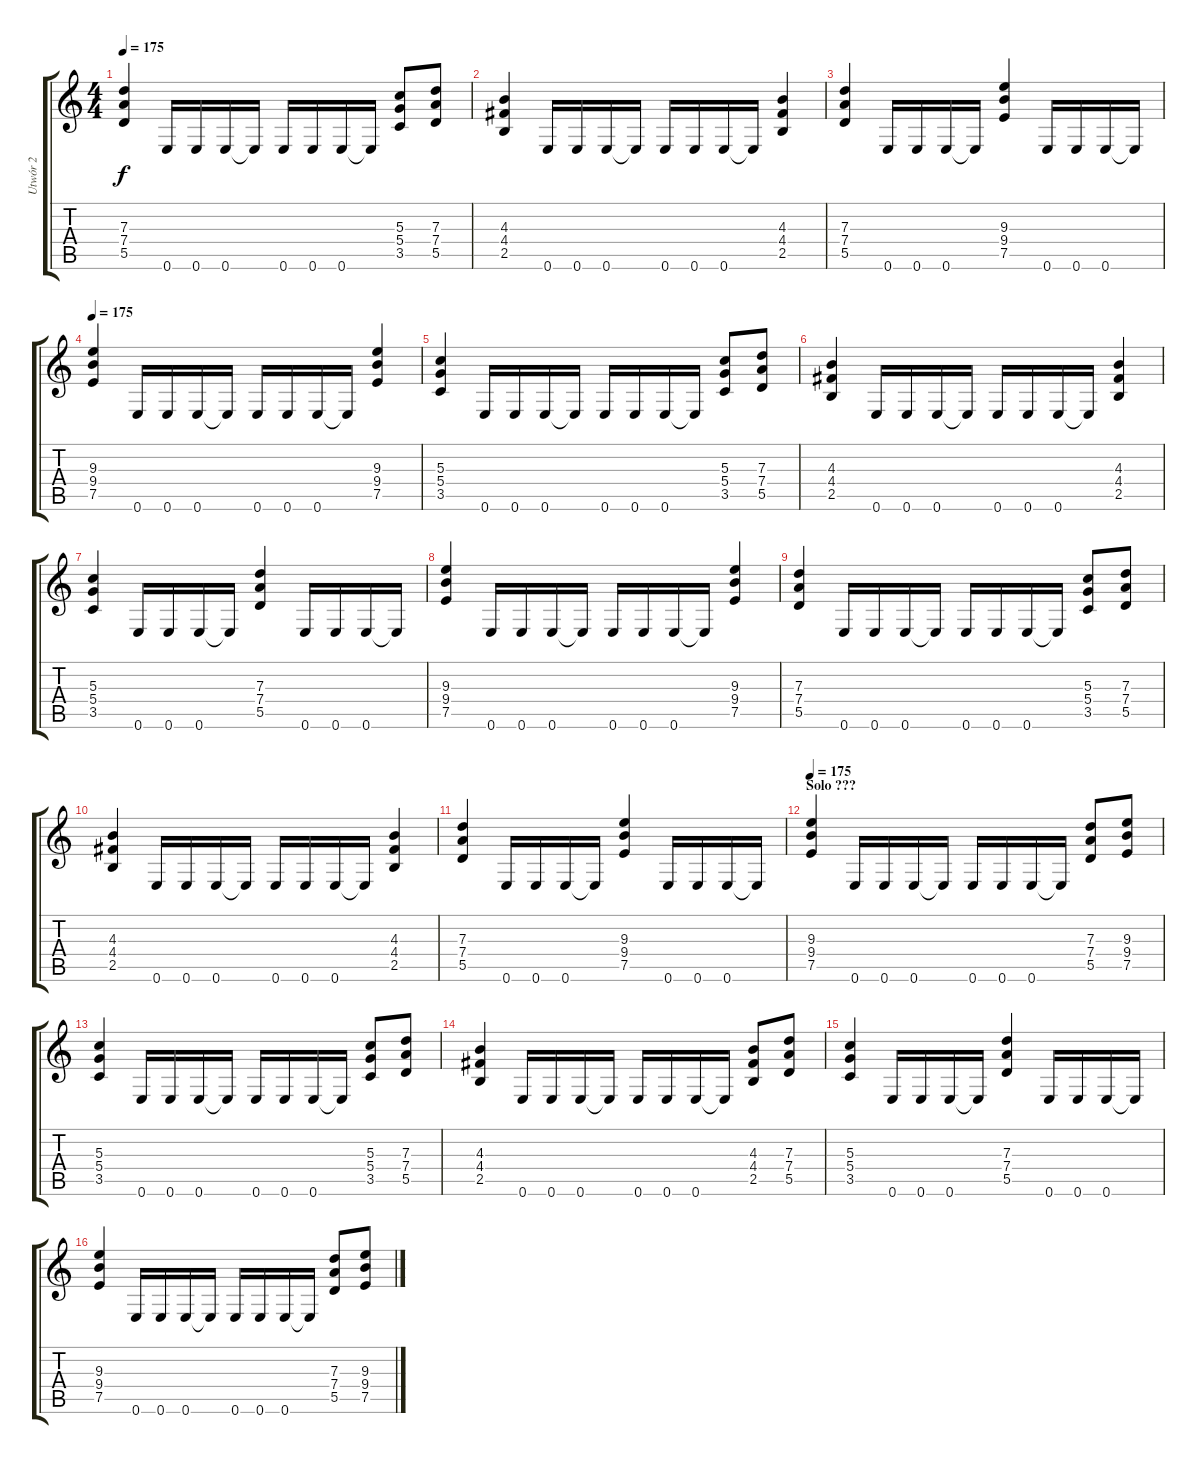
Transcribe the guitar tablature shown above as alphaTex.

\track ("Utwór 2" "Utwór 2") {instrument distortionguitar}
\staff {score tabs}
\tuning (E4 B3 G3 D3 A2 E2) {hide}
\ts (4 4)
\tempo 175
\clef g2
\ks c
(7.3 7.4 5.5).4{dy f} 0.6.16 0.6.16 0.6.16 0.6{t}.16 0.6.16 0.6.16 0.6.16 0.6{t}.16 (5.3 5.4 3.5).8 (7.3 7.4 5.5).8 |
(4.3 4.4 2.5).4 0.6.16 0.6.16 0.6.16 0.6{t}.16 0.6.16 0.6.16 0.6.16 0.6{t}.16 (4.3 4.4 2.5).4 |
(7.3 7.4 5.5).4 0.6.16 0.6.16 0.6.16 0.6{t}.16 (9.3 9.4 7.5).4 0.6.16 0.6.16 0.6.16 0.6{t}.16 |
\tempo 175
(9.3 9.4 7.5).4 0.6.16 0.6.16 0.6.16 0.6{t}.16 0.6.16 0.6.16 0.6.16 0.6{t}.16 (9.3 9.4 7.5).4 |
(5.3 5.4 3.5).4 0.6.16 0.6.16 0.6.16 0.6{t}.16 0.6.16 0.6.16 0.6.16 0.6{t}.16 (5.3 5.4 3.5).8 (7.3 7.4 5.5).8 |
(4.3 4.4 2.5).4 0.6.16 0.6.16 0.6.16 0.6{t}.16 0.6.16 0.6.16 0.6.16 0.6{t}.16 (4.3 4.4 2.5).4 |
(5.3 5.4 3.5).4 0.6.16 0.6.16 0.6.16 0.6{t}.16 (7.3 7.4 5.5).4 0.6.16 0.6.16 0.6.16 0.6{t}.16 |
(9.3 9.4 7.5).4 0.6.16 0.6.16 0.6.16 0.6{t}.16 0.6.16 0.6.16 0.6.16 0.6{t}.16 (9.3 9.4 7.5).4 |
(7.3 7.4 5.5).4 0.6.16 0.6.16 0.6.16 0.6{t}.16 0.6.16 0.6.16 0.6.16 0.6{t}.16 (5.3 5.4 3.5).8 (7.3 7.4 5.5).8 |
(4.3 4.4 2.5).4 0.6.16 0.6.16 0.6.16 0.6{t}.16 0.6.16 0.6.16 0.6.16 0.6{t}.16 (4.3 4.4 2.5).4 |
(7.3 7.4 5.5).4 0.6.16 0.6.16 0.6.16 0.6{t}.16 (9.3 9.4 7.5).4 0.6.16 0.6.16 0.6.16 0.6{t}.16 |
\section ("" "Solo ???")
\tempo 175
(9.3 9.4 7.5).4 0.6.16 0.6.16 0.6.16 0.6{t}.16 0.6.16 0.6.16 0.6.16 0.6{t}.16 (7.3 7.4 5.5).8 (9.3 9.4 7.5).8 |
(5.3 5.4 3.5).4 0.6.16 0.6.16 0.6.16 0.6{t}.16 0.6.16 0.6.16 0.6.16 0.6{t}.16 (5.3 5.4 3.5).8 (7.3 7.4 5.5).8 |
(4.3 4.4 2.5).4 0.6.16 0.6.16 0.6.16 0.6{t}.16 0.6.16 0.6.16 0.6.16 0.6{t}.16 (4.3 4.4 2.5).8 (7.3 7.4 5.5).8 |
(5.3 5.4 3.5).4 0.6.16 0.6.16 0.6.16 0.6{t}.16 (7.3 7.4 5.5).4 0.6.16 0.6.16 0.6.16 0.6{t}.16 |
(9.3 9.4 7.5).4 0.6.16 0.6.16 0.6.16 0.6{t}.16 0.6.16 0.6.16 0.6.16 0.6{t}.16 (7.3 7.4 5.5).8 (9.3 9.4 7.5).8
